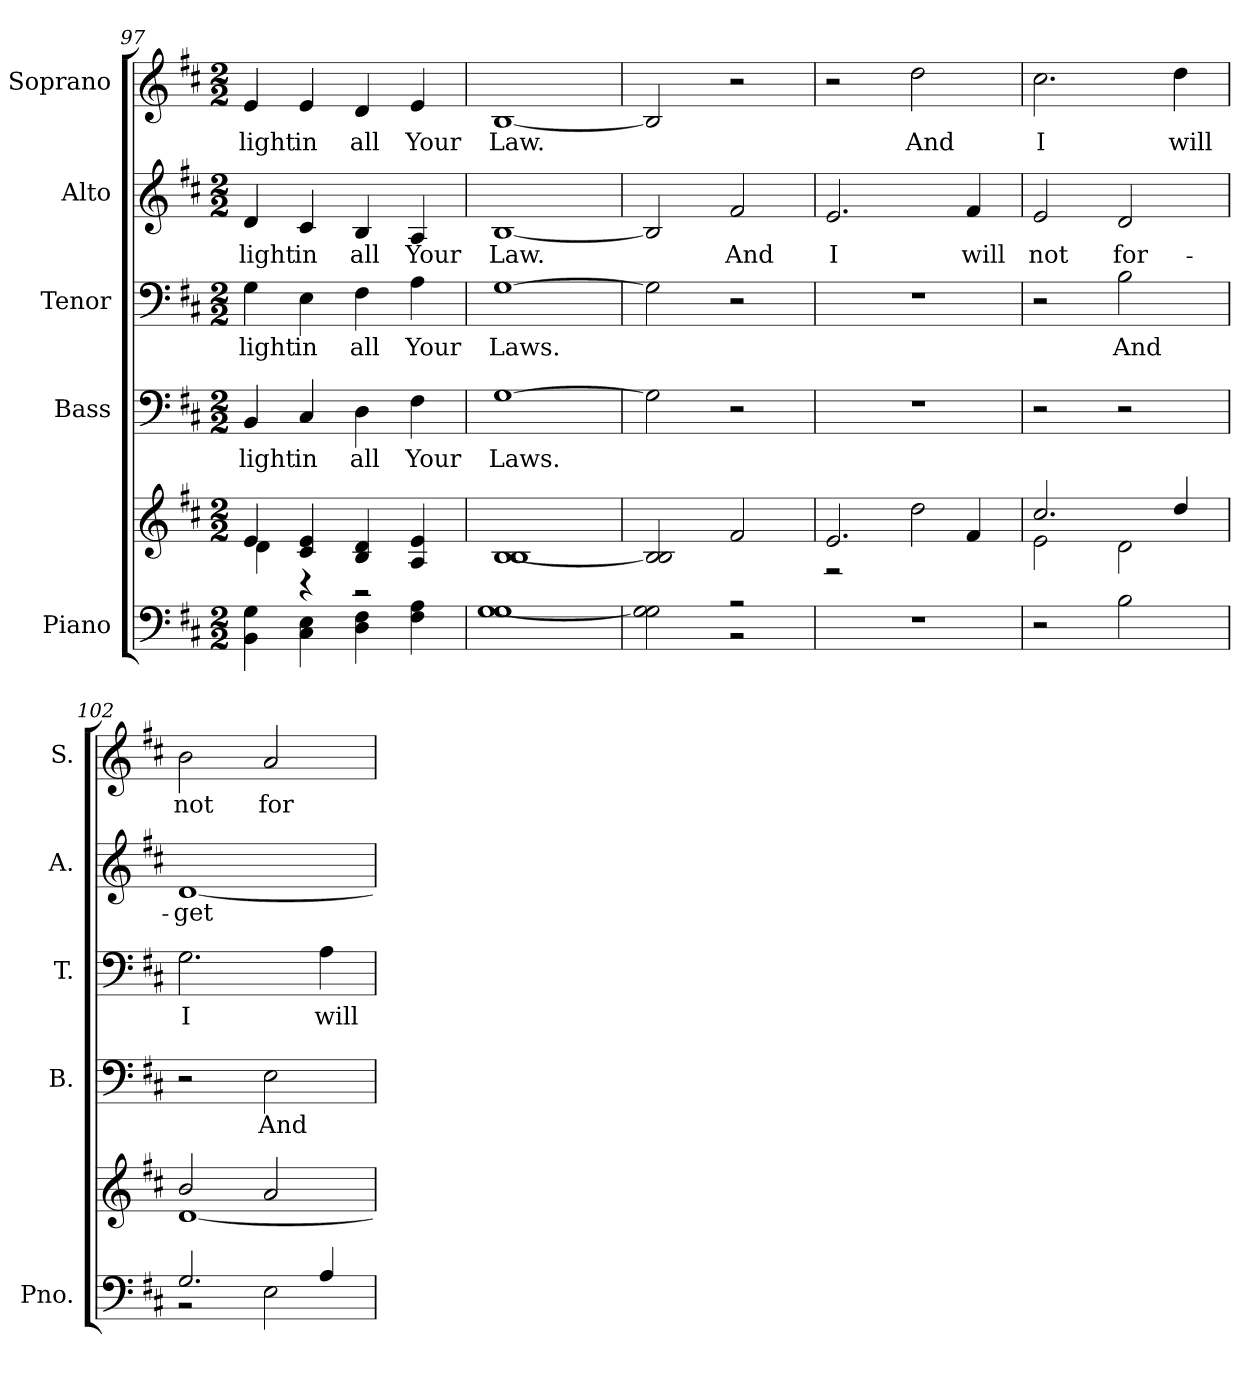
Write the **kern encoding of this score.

**kern	**kern	**kern	**text	**kern	**text	**kern	**text	**kern	**text
*part5	*part5	*part4	*part4	*part3	*part3	*part2	*part2	*part1	*part1
*staff6	*staff5	*staff4	*staff4	*staff3	*staff3	*staff2	*staff2	*staff1	*staff1
*I"Piano	*	*I"Bass	*	*I"Tenor	*	*I"Alto	*	*I"Soprano	*
*I'Pno.	*	*I'B.	*	*I'T.	*	*I'A.	*	*I'S.	*
*clefF4	*clefG2	*clefF4	*	*clefF4	*	*clefG2	*	*clefG2	*
*k[f#c#]	*k[f#c#]	*k[f#c#]	*	*k[f#c#]	*	*k[f#c#]	*	*k[f#c#]	*
*D:	*D:	*D:	*	*D:	*	*D:	*	*D:	*
*M2/2	*M2/2	*M2/2	*	*M2/2	*	*M2/2	*	*M2/2	*
=97	=97	=97	=97	=97	=97	=97	=97	=97	=97
*	*^	*	*	*	*	*	*	*	*
!	!	!	!	!LO:LY:b:color=#000000	!	!	!	!	!	!
!	!	!	!	!	!	!LO:LY:b:color=#000000	!	!	!	!
!	!	!	!	!	!	!	!	!LO:LY:b:color=#000000	!	!
!	!	!	!	!	!	!	!	!	!	!LO:LY:b:color=#000000
4BBi\ 4Gi	4ei/	4di\	4BBi/	-light	4Gi\	-light	4di/	-light	4ei/	-light
!	!	!	!	!LO:LY:b:color=#000000	!	!	!	!	!	!
!	!	!	!	!	!	!LO:LY:b:color=#000000	!	!	!	!
!	!	!	!	!	!	!	!	!LO:LY:b:color=#000000	!	!
!	!	!	!	!	!	!	!	!	!	!LO:LY:b:color=#000000
4C#i\ 4Ei	4c#i/ 4ei	4r	4C#i/	in	4Ei\	in	4c#i/	in	4ei/	in
!	!	!	!	!LO:LY:b:color=#000000	!	!	!	!	!	!
!	!	!	!	!	!	!LO:LY:b:color=#000000	!	!	!	!
!	!	!	!	!	!	!	!	!LO:LY:b:color=#000000	!	!
!	!	!	!	!	!	!	!	!	!	!LO:LY:b:color=#000000
4Di\ 4F#i	4Bi/ 4di	2r	4Di\	all	4F#i\	all	4Bi/	all	4di/	all
!	!	!	!	!LO:LY:b:color=#000000	!	!	!	!	!	!
!	!	!	!	!	!	!LO:LY:b:color=#000000	!	!	!	!
!	!	!	!	!	!	!	!	!LO:LY:b:color=#000000	!	!
!	!	!	!	!	!	!	!	!	!	!LO:LY:b:color=#000000
4F#i\ 4Ai	4Ai/ 4ei	.	4F#i\	Your	4Ai\	Your	4Ai/	Your	4ei/	Your
*	*v	*v	*	*	*	*	*	*	*	*
=98	=98	=98	=98	=98	=98	=98	=98	=98	=98
!	!	!	!LO:LY:b:color=#000000	!	!	!	!	!	!
!	!	!	!	!	!LO:LY:b:color=#000000	!	!	!	!
!	!	!	!	!	!	!	!LO:LY:b:color=#000000	!	!
!	!	!	!	!	!	!	!	!	!LO:LY:b:color=#000000
[<1Gi 1Gi	[<1Bi 1Bi	[>1Gi	Laws.	[>1Gi	Laws.	[<1Bi	Law.	[<1Bi	Law.
=99	=99	=99	=99	=99	=99	=99	=99	=99	=99
*^	*	*	*	*	*	*	*	*	*
2Gi\] 2Gi	2ryy	2Bi/] 2Bi	2Gi\]	.	2Gi\]	.	2Bi/]	.	2Bi/]	.
!	!	!	!	!	!	!	!	!LO:LY:b:color=#000000	!	!
2r	2r	2f#i/	2r	.	2r	.	2f#i/	And	2r	.
*v	*v	*	*	*	*	*	*	*	*	*
=100	=100	=100	=100	=100	=100	=100	=100	=100	=100
*	*^	*	*	*	*	*	*	*	*
*^	*	*	*	*	*	*	*	*	*	*
!	!	!	!	!	!	!	!	!	!LO:LY:b:color=#000000	!	!
*v	*v	*	*	*	*	*	*	*	*	*	*
1r	2.ei/	2r	1r	.	1r	.	2.ei/	I	2r	.
!	!	!	!	!	!	!	!	!	!	!LO:LY:b:color=#000000
.	.	2ddi\	.	.	.	.	.	.	2ddi\	And
!	!	!	!	!	!	!	!	!LO:LY:b:color=#000000	!	!
.	4f#i/	.	.	.	.	.	4f#i/	will	.	.
=101	=101	=101	=101	=101	=101	=101	=101	=101	=101	=101
!	!	!	!	!	!	!	!	!LO:LY:b:color=#000000	!	!
!	!	!	!	!	!	!	!	!	!	!LO:LY:b:color=#000000
2r	2.cc#i/	2ei\	2r	.	2r	.	2ei/	not	2.cc#i\	I
!	!	!	!	!	!	!LO:LY:b:color=#000000	!	!	!	!
!	!	!	!	!	!	!	!	!LO:LY:b:color=#000000	!	!
2Bi\	.	2di\	2r	.	2Bi\	And	2di/	for-	.	.
!	!	!	!	!	!	!	!	!	!	!LO:LY:b:color=#000000
.	4ddi/	.	.	.	.	.	.	.	4ddi\	will
!!LO:PB:g=z
=102	=102	=102	=102	=102	=102	=102	=102	=102	=102	=102
*^	*	*	*	*	*	*	*	*	*	*
!	!	!	!	!	!	!	!LO:LY:b:color=#000000	!	!	!	!
!	!	!	!	!	!	!	!	!	!LO:LY:b:color=#000000	!	!
!	!	!	!	!	!	!	!	!	!	!	!LO:LY:b:color=#000000
2.Gi/	2r	2bi/	[<1di	2r	.	2.Gi\	I	[<1di	-get	2bi\	not
!	!	!	!	!	!LO:LY:b:color=#000000	!	!	!	!	!	!
!	!	!	!	!	!	!	!	!	!	!	!LO:LY:b:color=#000000
.	2Ei\	2ai/	.	2Ei\	And	.	.	.	.	2ai/	for-
!	!	!	!	!	!	!	!LO:LY:b:color=#000000	!	!	!	!
4Ai/	.	.	.	.	.	4Ai\	will	.	.	.	.
*v	*v	*	*	*	*	*	*	*	*	*	*
*	*v	*v	*	*	*	*	*	*	*	*
=	=	=	=	=	=	=	=	=	=
*-	*-	*-	*-	*-	*-	*-	*-	*-	*-
